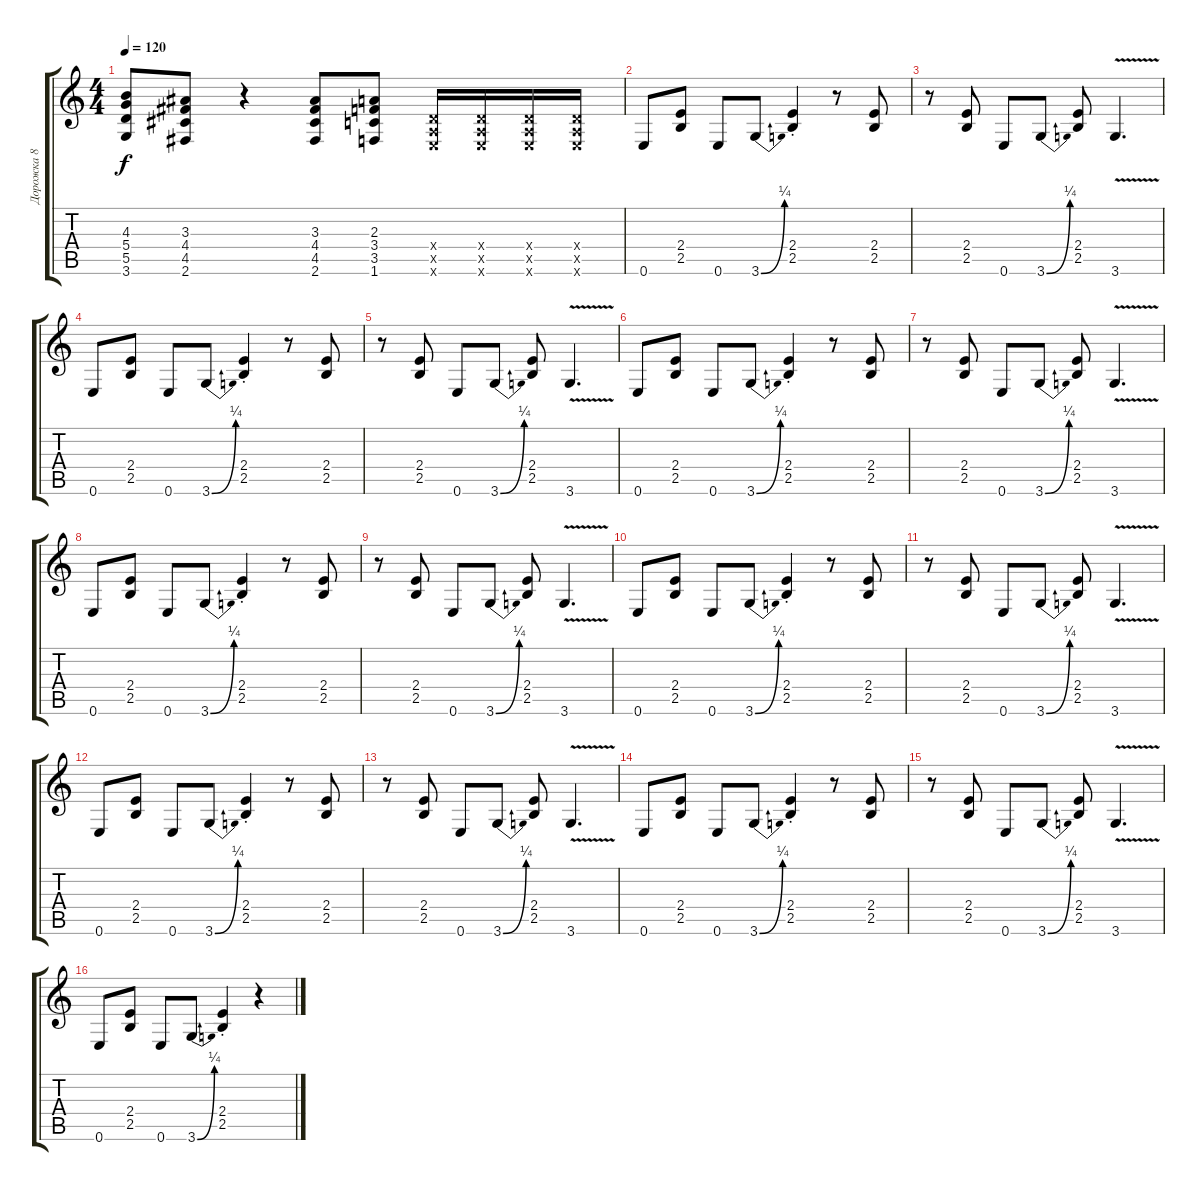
\track ("Дорожка 8" "Дорожка 8") {instrument electricguitarjazz}
\staff {score tabs}
\tuning (E4 B3 G3 D3 A2 E2) {hide}
\ts (4 4)
\tempo 120
\clef g2
\ks c
(4.3 5.4 5.5 3.6).8{dy f} (3.3 4.4 4.5 2.6).8 r.4 (3.3 4.4 4.5 2.6).8 (2.3 3.4 3.5 1.6).8 (0.4{x} 0.5{x} 0.6{x}).16 (0.4{x} 0.5{x} 0.6{x}).16 (0.4{x} 0.5{x} 0.6{x}).16 (0.4{x} 0.5{x} 0.6{x}).16 |
0.6.8 (2.4 2.5).8 0.6.8 3.6{be (bend 0 0 60 1)}.8 (2.4{st} 2.5{st}).4 r.8 (2.4 2.5).8 |
r.8 (2.4 2.5).8 0.6.8 3.6{be (bend 0 0 60 1)}.8 (2.4 2.5).8 3.6{v}.4{d} |
0.6.8 (2.4 2.5).8 0.6.8 3.6{be (bend 0 0 60 1)}.8 (2.4{st} 2.5{st}).4 r.8 (2.4 2.5).8 |
r.8 (2.4 2.5).8 0.6.8 3.6{be (bend 0 0 60 1)}.8 (2.4 2.5).8 3.6{v}.4{d} |
0.6.8 (2.4 2.5).8 0.6.8 3.6{be (bend 0 0 60 1)}.8 (2.4{st} 2.5{st}).4 r.8 (2.4 2.5).8 |
r.8 (2.4 2.5).8 0.6.8 3.6{be (bend 0 0 60 1)}.8 (2.4 2.5).8 3.6{v}.4{d} |
0.6.8 (2.4 2.5).8 0.6.8 3.6{be (bend 0 0 60 1)}.8 (2.4{st} 2.5{st}).4 r.8 (2.4 2.5).8 |
r.8 (2.4 2.5).8 0.6.8 3.6{be (bend 0 0 60 1)}.8 (2.4 2.5).8 3.6{v}.4{d} |
0.6.8 (2.4 2.5).8 0.6.8 3.6{be (bend 0 0 60 1)}.8 (2.4{st} 2.5{st}).4 r.8 (2.4 2.5).8 |
r.8 (2.4 2.5).8 0.6.8 3.6{be (bend 0 0 60 1)}.8 (2.4 2.5).8 3.6{v}.4{d} |
0.6.8 (2.4 2.5).8 0.6.8 3.6{be (bend 0 0 60 1)}.8 (2.4{st} 2.5{st}).4 r.8 (2.4 2.5).8 |
r.8 (2.4 2.5).8 0.6.8 3.6{be (bend 0 0 60 1)}.8 (2.4 2.5).8 3.6{v}.4{d} |
0.6.8 (2.4 2.5).8 0.6.8 3.6{be (bend 0 0 60 1)}.8 (2.4{st} 2.5{st}).4 r.8 (2.4 2.5).8 |
r.8 (2.4 2.5).8 0.6.8 3.6{be (bend 0 0 60 1)}.8 (2.4 2.5).8 3.6{v}.4{d} |
0.6.8 (2.4 2.5).8 0.6.8 3.6{be (bend 0 0 60 1)}.8 (2.4{st} 2.5{st}).4 r.4
